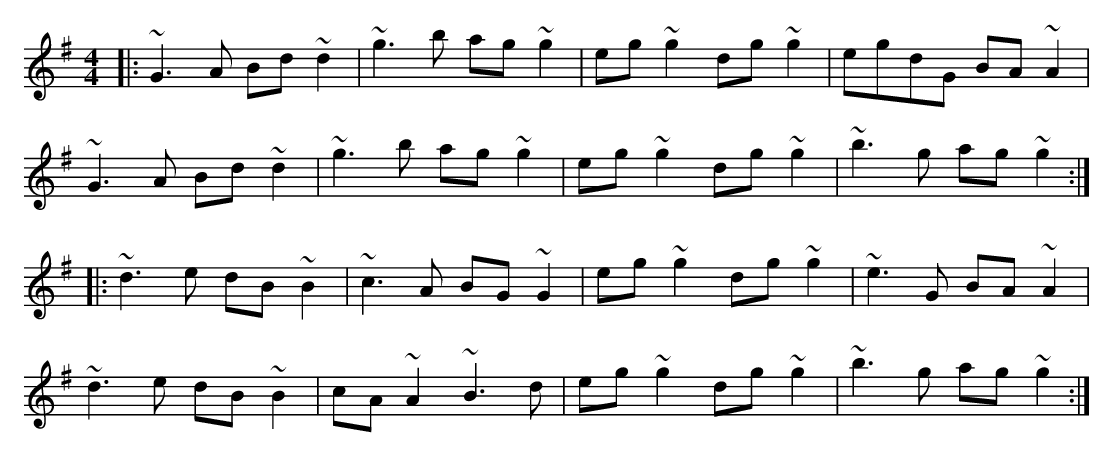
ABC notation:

X:1
M:4/4
K:G
|:~G3 A Bd ~d2|~g3 b ag ~g2|eg ~g2 dg ~g2|egdG BA ~A2|
~G3 A Bd ~d2|~g3 b ag ~g2|eg ~g2 dg ~g2|~b3 g ag ~g2:|
|:~d3 e dB ~B2|~c3 A BG ~G2|eg ~g2 dg ~g2|~e3 G BA ~A2|
~d3 e dB ~B2|cA ~A2 ~B3 d|eg ~g2 dg ~g2|~b3 g ag ~g2:|
